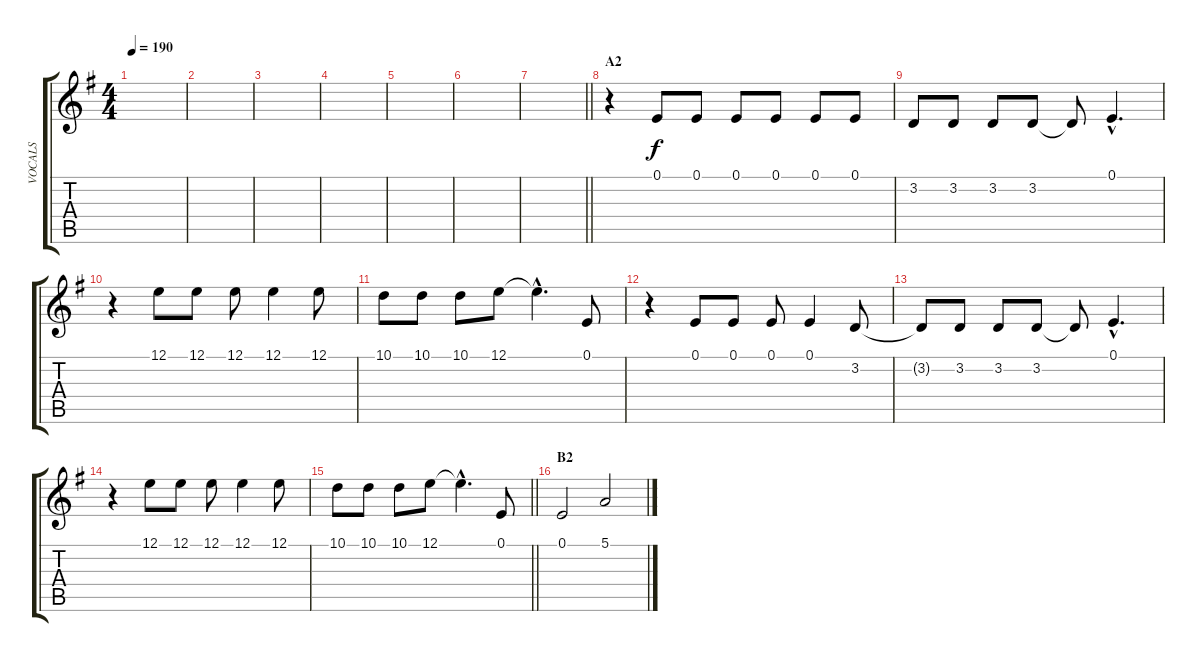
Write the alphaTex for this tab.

\track ("VOCALS" "VOCALS") {instrument oboe}
\staff {score tabs}
\tuning (E4 B3 G3 D3 A2 E2) {hide}
\ts (4 4)
\tempo 190
\clef g2
\ks g
|
|
|
|
|
|
\barLineRight lightlight
|
\section ("" "A2")
r.4 0.1.8{dy f} 0.1.8 0.1.8 0.1.8 0.1.8 0.1.8 |
3.2.8 3.2.8 3.2.8 3.2.8 3.2{t}.8 0.1{hac}.4{d} |
r.4 12.1.8 12.1.8 12.1.8 12.1.4 12.1.8 |
10.1.8 10.1.8 10.1.8 12.1.8 12.1{hac t}.4{d} 0.1.8 |
r.4 0.1.8 0.1.8 0.1.8 0.1.4 3.2.8 |
3.2{t}.8 3.2.8 3.2.8 3.2.8 3.2{t}.8 0.1{hac}.4{d} |
r.4 12.1.8 12.1.8 12.1.8 12.1.4 12.1.8 |
\barLineRight lightlight
10.1.8 10.1.8 10.1.8 12.1.8 12.1{hac t}.4{d} 0.1.8 |
\section ("" "B2")
0.1.2 5.1.2
